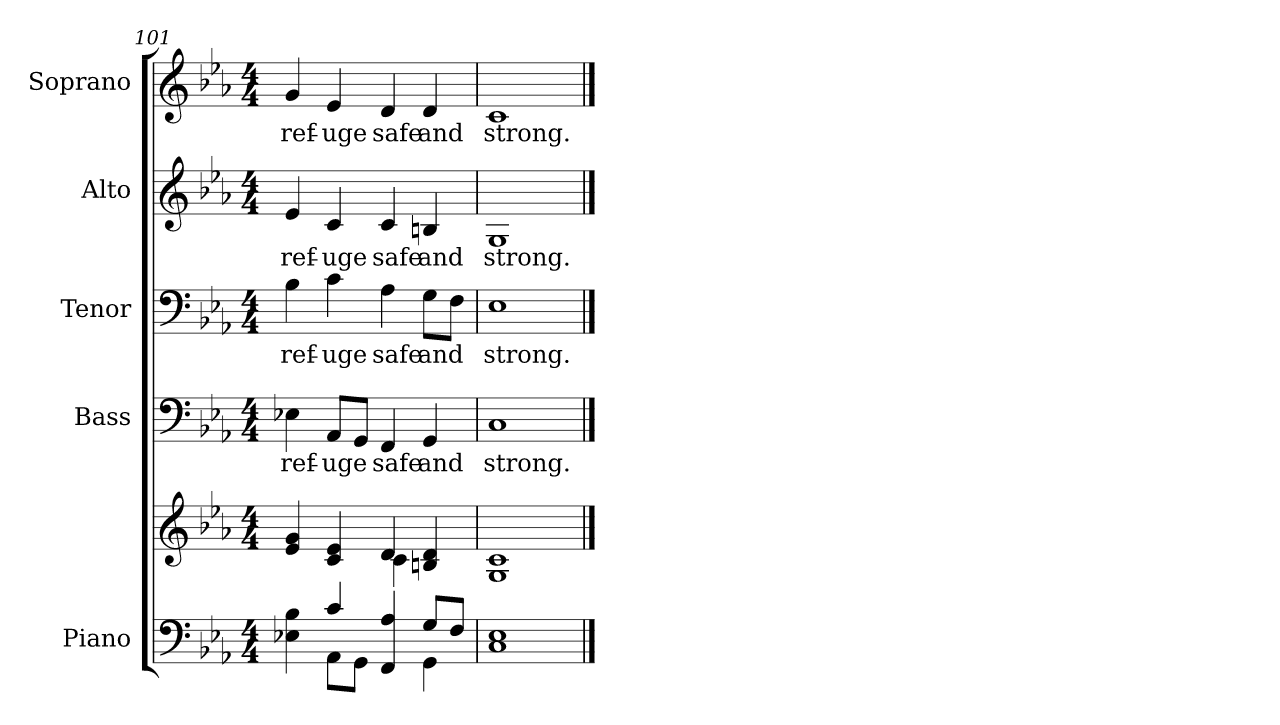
**kern	**kern	**kern	**text	**kern	**text	**kern	**text	**kern	**text
*part5	*part5	*part4	*part4	*part3	*part3	*part2	*part2	*part1	*part1
*staff6	*staff5	*staff4	*staff4	*staff3	*staff3	*staff2	*staff2	*staff1	*staff1
*I"Piano	*	*I"Bass	*	*I"Tenor	*	*I"Alto	*	*I"Soprano	*
*I'Pno.	*	*I'B.	*	*I'T.	*	*I'A.	*	*I'S.	*
!!LO:PB:g=z
*clefF4	*clefG2	*clefF4	*	*clefF4	*	*clefG2	*	*clefG2	*
*k[b-e-a-]	*k[b-e-a-]	*k[b-e-a-]	*	*k[b-e-a-]	*	*k[b-e-a-]	*	*k[b-e-a-]	*
*E-:	*E-:	*E-:	*	*E-:	*	*E-:	*	*E-:	*
*M4/4	*M4/4	*M4/4	*	*M4/4	*	*M4/4	*	*M4/4	*
=101	=101	=101	=101	=101	=101	=101	=101	=101	=101
*^	*^	*	*	*	*	*	*	*	*
!	!	!	!	!	!LO:LY:b:color=#000000	!	!	!	!	!	!
!	!	!	!	!	!	!	!LO:LY:b:color=#000000	!	!	!	!
!	!	!	!	!	!	!	!	!	!LO:LY:b:color=#000000	!	!
!	!	!	!	!	!	!	!	!	!	!	!LO:LY:b:color=#000000
4E-Xi\ 4B-i	4ryy	4e-i/ 4gi	2ryy	4E-Xi\	ref-	4B-i\	ref-	4e-i/	ref-	4gi/	ref-
!	!	!	!	!	!LO:LY:b:color=#000000	!	!	!	!	!	!
!	!	!	!	!	!	!	!LO:LY:b:color=#000000	!	!	!	!
!	!	!	!	!	!	!	!	!	!LO:LY:b:color=#000000	!	!
!	!	!	!	!	!	!	!	!	!	!	!LO:LY:b:color=#000000
4ci/	8AA-i\L	4ci/ 4e-i	.	8AA-i/L	-uge	4ci\	-uge	4ci/	-uge	4e-i/	-uge
.	8GGi\J	.	.	8GGi/J	.	.	.	.	.	.	.
!	!	!	!	!	!LO:LY:b:color=#000000	!	!	!	!	!	!
!	!	!	!	!	!	!	!LO:LY:b:color=#000000	!	!	!	!
!	!	!	!	!	!	!	!	!	!LO:LY:b:color=#000000	!	!
!	!	!	!	!	!	!	!	!	!	!	!LO:LY:b:color=#000000
4FFi/ 4A-i	4ryy	4di/	4ci\	4FFi/	safe	4A-i\	safe	4ci/	safe	4di/	safe
!	!	!	!	!	!LO:LY:b:color=#000000	!	!	!	!	!	!
!	!	!	!	!	!	!	!LO:LY:b:color=#000000	!	!	!	!
!	!	!	!	!	!	!	!	!	!LO:LY:b:color=#000000	!	!
!	!	!	!	!	!	!	!	!	!	!	!LO:LY:b:color=#000000
8Gi/L	4GGi\	4Bni/ 4di	4ryy	4GGi/	and	8Gi\L	and	4Bni/	and	4di/	and
8Fi/J	.	.	.	.	.	8Fi\J	.	.	.	.	.
*v	*v	*	*	*	*	*	*	*	*	*	*
*	*v	*v	*	*	*	*	*	*	*	*
=102	=102	=102	=102	=102	=102	=102	=102	=102	=102
!	!	!	!LO:LY:b:color=#000000	!	!	!	!	!	!
!	!	!	!	!	!LO:LY:b:color=#000000	!	!	!	!
!	!	!	!	!	!	!	!LO:LY:b:color=#000000	!	!
!	!	!	!	!	!	!	!	!	!LO:LY:b:color=#000000
1Ci 1E-i	1Gi 1ci	1Ci	strong.	1E-i	strong.	1Gi	strong.	1ci	strong.
==	==	==	==	==	==	==	==	==	==
*-	*-	*-	*-	*-	*-	*-	*-	*-	*-
